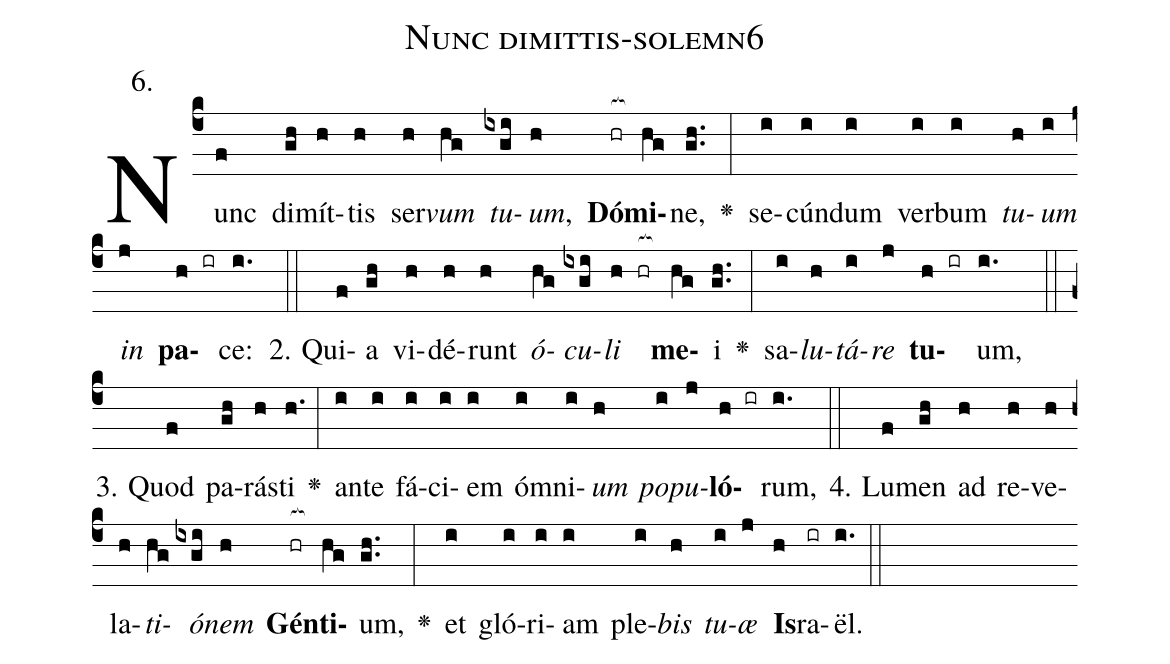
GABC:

name: Nunc dimittis-solemn6;
annotation: 6.;
%%
(c4)Nunc(f) di(gh)mít(h)tis(h) ser(h)<i>vum</i>(hg) <i>tu</i>(ixgi)<i>um</i>,(h) <b>Dó</b>(hr[ocb:1{])<b>mi</b>(hg[ocb:0}])ne,(gh..) <v>\greheightstar</v>(:) se(i)cún(i)dum(i) ver(i)bum(i) <i>tu</i>(h)<i>um</i>(i) <i>in</i>(j) <b>pa</b>(h ir)ce:(i.) (::)
2. Qui(f)a(gh) vi(h)dé(h)runt(h) <i>ó</i>(hg)<i>cu</i>(ixgi)<i>li</i>(h hr[ocb:1{]) <b>me</b>(hg[ocb:0}])i(gh..) <v>\greheightstar</v>(:) sa(i)<i>lu</i>(h)<i>tá</i>(i)<i>re</i>(j) <b>tu</b>(h ir)um,(i.) (::)
3. Quod(f) pa(gh)rás(h)ti(h.) <v>\greheightstar</v>(:) an(i)te(i) fá(i)ci(i)em(i) óm(i)ni(i)<i>um</i>(h) <i>po</i>(i)<i>pu</i>(j)<b>ló</b>(h ir)rum,(i.) (::)
4. Lu(f)men(gh) ad(h) re(h)ve(h)la(h)<i>ti</i>(hg)<i>ó</i>(ixgi)<i>nem</i>(h) <b>Gén</b>(hr[ocb:1{])<b>ti</b>(hg[ocb:0}])um,(gh..) <v>\greheightstar</v>(:) et(i) gló(i)ri(i)am(i) ple(i)<i>bis</i>(h) <i>tu</i>(i)<i>æ</i>(j) <b>Is</b>(h)ra(ir)ël.(i.) (::)
